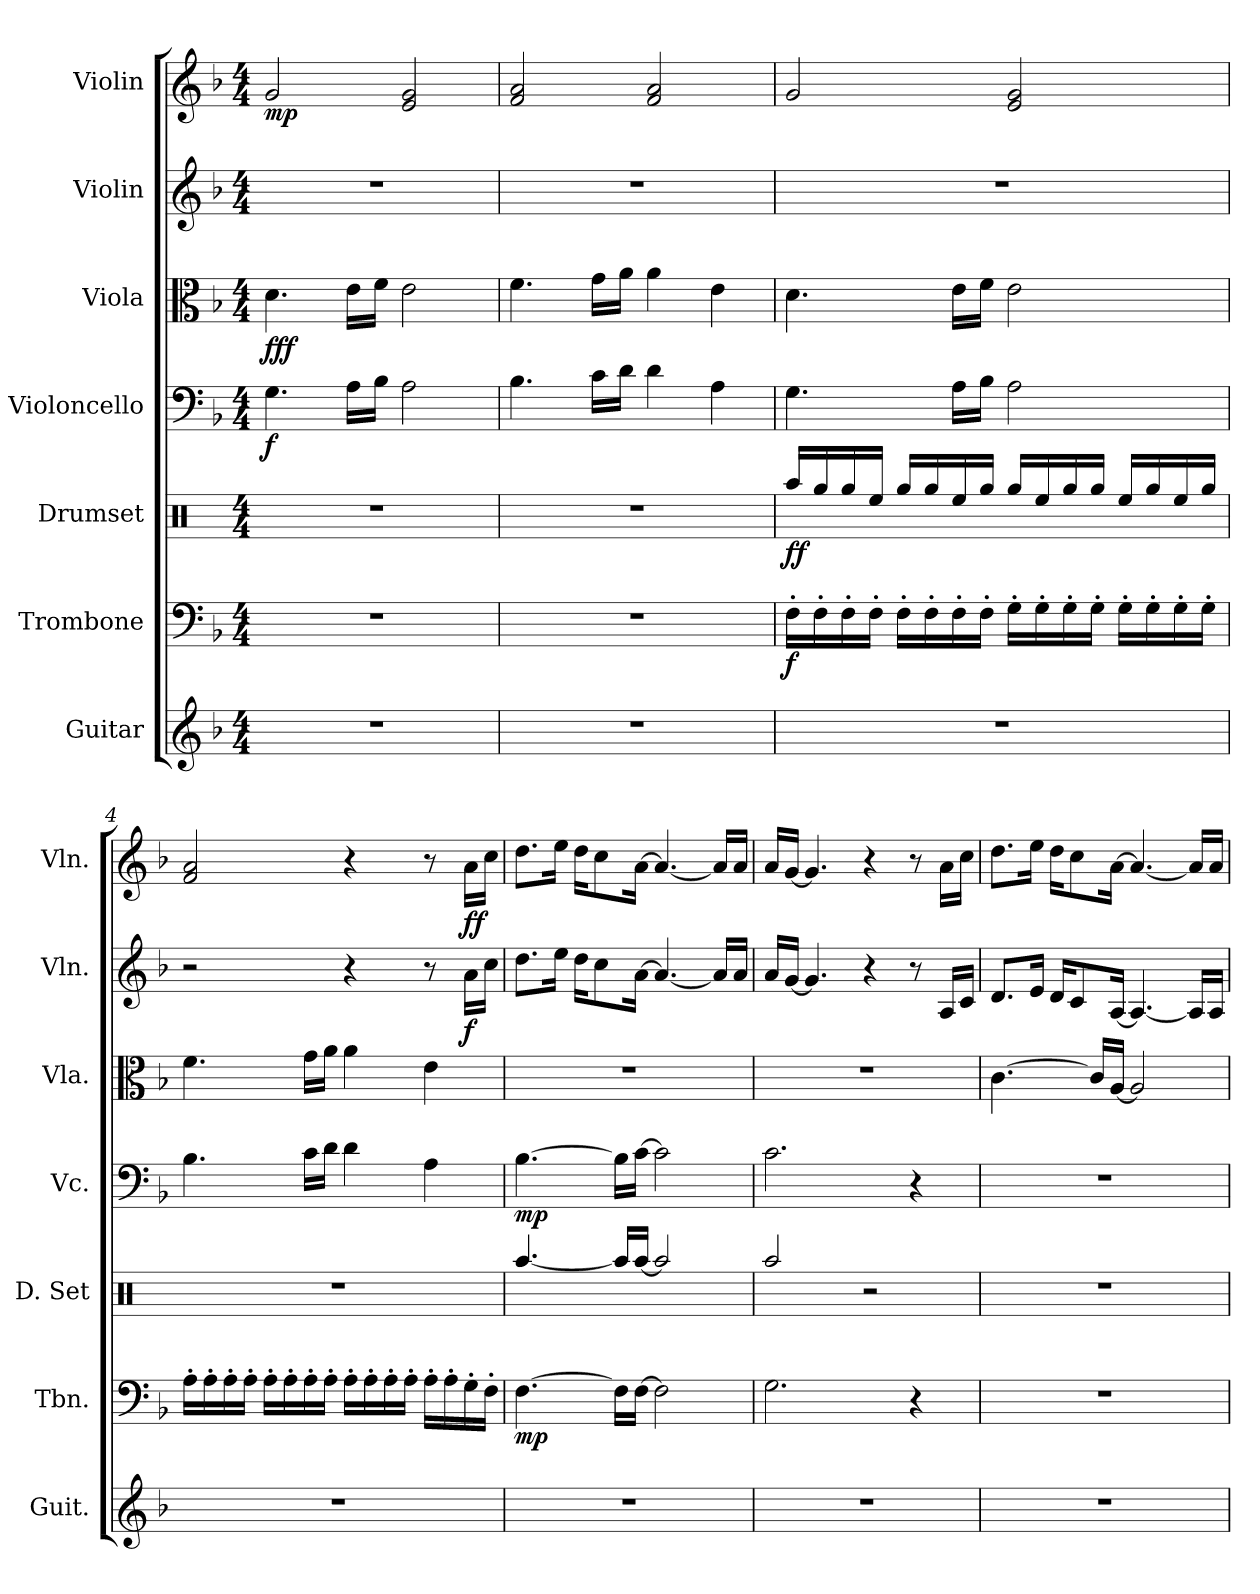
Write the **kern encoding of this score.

**kern	**kern	**dynam	**kern	**dynam	**kern	**dynam	**kern	**dynam	**kern	**dynam	**kern	**dynam
*part7	*part6	*part6	*part5	*part5	*part4	*part4	*part3	*part3	*part2	*part2	*part1	*part1
*staff7	*staff6	*staff6	*staff5	*staff5	*staff4	*staff4	*staff3	*staff3	*staff2	*staff2	*staff1	*staff1
*I"Guitar	*I"Trombone	*	*I"Drumset	*	*I"Violoncello	*	*I"Viola	*	*I"Violin	*	*I"Violin	*
*I'Guit.	*I'Tbn.	*	*I'D. Set	*	*I'Vc.	*	*I'Vla.	*	*I'Vln.	*	*I'Vln.	*
*clefG2	*clefF4	*	*clefX	*	*clefF4	*	*clefC3	*	*clefG2	*	*clefG2	*
*ITrd7c12	*	*	*	*	*	*	*	*	*	*	*	*
*k[b-]	*k[b-]	*	*k[]	*	*k[b-]	*	*k[b-]	*	*k[b-]	*	*k[b-]	*
*M4/4	*M4/4	*	*M4/4	*	*M4/4	*	*M4/4	*	*M4/4	*	*M4/4	*
*MM69	*MM69	*	*MM69	*	*MM69	*	*MM69	*	*MM69	*	*MM69	*
=1	=1	=1	=1	=1	=1	=1	=1	=1	=1	=1	=1	=1
!	!	!	!	!	!	!LO:DY:b	!	!LO:DY:b	!	!	!	!
!	!	!	!	!	!	!	!	!LO:DY:n=1:b	!	!	!	!
!	!	!	!	!	!	!	!	!LO:DY:n=2:b	!	!	!	!LO:DY:b
1r	1r	.	1r	.	4.G\	f	4.d\	f f f	1r	.	2g/	mp
.	.	.	.	.	16A\LL	.	16e\LL	.	.	.	.	.
.	.	.	.	.	16B-\JJ	.	16f\JJ	.	.	.	.	.
.	.	.	.	.	2A\	.	2e\	.	.	.	2e/ 2g/	.
=2	=2	=2	=2	=2	=2	=2	=2	=2	=2	=2	=2	=2
1r	1r	.	1r	.	4.B-\	.	4.f\	.	1r	.	2f/ 2a/	.
.	.	.	.	.	16c\LL	.	16g\LL	.	.	.	.	.
.	.	.	.	.	16d\JJ	.	16a\JJ	.	.	.	.	.
.	.	.	.	.	4d\	.	4a\	.	.	.	2f/ 2a/	.
.	.	.	.	.	4A\	.	4e\	.	.	.	.	.
=3	=3	=3	=3	=3	=3	=3	=3	=3	=3	=3	=3	=3
!	!	!LO:DY:b	!	!LO:DY:b	!	!	!	!	!	!	!	!
1r	16F'\LL	f	16Raa/LL	ff	4.G\	.	4.d\	.	1r	.	2g/	.
.	16F'\	.	16Rgg/	.	.	.	.	.	.	.	.	.
.	16F'\	.	16Rgg/	.	.	.	.	.	.	.	.	.
.	16F'\JJ	.	16Ree/JJ	.	.	.	.	.	.	.	.	.
.	16F'\LL	.	16Rgg/LL	.	.	.	.	.	.	.	.	.
.	16F'\	.	16Rgg/	.	.	.	.	.	.	.	.	.
.	16F'\	.	16Ree/	.	16A\LL	.	16e\LL	.	.	.	.	.
.	16F'\JJ	.	16Rgg/JJ	.	16B-\JJ	.	16f\JJ	.	.	.	.	.
.	16G'\LL	.	16Rgg/LL	.	2A\	.	2e\	.	.	.	2e/ 2g/	.
.	16G'\	.	16Ree/	.	.	.	.	.	.	.	.	.
.	16G'\	.	16Rgg/	.	.	.	.	.	.	.	.	.
.	16G'\JJ	.	16Rgg/JJ	.	.	.	.	.	.	.	.	.
.	16G'\LL	.	16Ree/LL	.	.	.	.	.	.	.	.	.
.	16G'\	.	16Rgg/	.	.	.	.	.	.	.	.	.
.	16G'\	.	16Ree/	.	.	.	.	.	.	.	.	.
.	16G'\JJ	.	16Rgg/JJ	.	.	.	.	.	.	.	.	.
!!LO:PB:g=z
=4	=4	=4	=4	=4	=4	=4	=4	=4	=4	=4	=4	=4
1r	16A'\LL	.	1r	.	4.B-\	.	4.f\	.	2r	.	2f/ 2a/	.
.	16A'\	.	.	.	.	.	.	.	.	.	.	.
.	16A'\	.	.	.	.	.	.	.	.	.	.	.
.	16A'\JJ	.	.	.	.	.	.	.	.	.	.	.
.	16A'\LL	.	.	.	.	.	.	.	.	.	.	.
.	16A'\	.	.	.	.	.	.	.	.	.	.	.
.	16A'\	.	.	.	16c\LL	.	16g\LL	.	.	.	.	.
.	16A'\JJ	.	.	.	16d\JJ	.	16a\JJ	.	.	.	.	.
.	16A'\LL	.	.	.	4d\	.	4a\	.	4r	.	4r	.
.	16A'\	.	.	.	.	.	.	.	.	.	.	.
.	16A'\	.	.	.	.	.	.	.	.	.	.	.
.	16A'\JJ	.	.	.	.	.	.	.	.	.	.	.
.	16A'\LL	.	.	.	4A\	.	4e\	.	8r	.	8r	.
.	16A'\	.	.	.	.	.	.	.	.	.	.	.
!	!	!	!	!	!	!	!	!	!	!LO:DY:b	!	!LO:DY:b
!	!	!	!	!	!	!	!	!	!	!	!	!LO:DY:n=1:b
.	16G'\	.	.	.	.	.	.	.	16a\LL	f	16a\LL	f f
.	16F'\JJ	.	.	.	.	.	.	.	16cc\JJ	.	16cc\JJ	.
=5	=5	=5	=5	=5	=5	=5	=5	=5	=5	=5	=5	=5
!	!	!LO:DY:b	!	!	!	!LO:DY:b	!	!	!	!	!	!
1r	[4.F\	mp	[4.Raa/	.	[4.B-\	mp	1r	.	8.dd\L	.	8.dd\L	.
.	.	.	.	.	.	.	.	.	16ee\Jk	.	16ee\Jk	.
.	.	.	.	.	.	.	.	.	16dd\KL	.	16dd\KL	.
.	.	.	.	.	.	.	.	.	8cc\	.	8cc\	.
.	16F\LL]	.	16Raa/LL]	.	16B-\LL]	.	.	.	.	.	.	.
.	[16F\JJ	.	[16Raa/JJ	.	[16c\JJ	.	.	.	[16a\Jk	.	[16a\Jk	.
.	2F\]	.	2Raa/]	.	2c\]	.	.	.	4.a/_	.	4.a/_	.
.	.	.	.	.	.	.	.	.	16a/LL]	.	16a/LL]	.
.	.	.	.	.	.	.	.	.	16a/JJ	.	16a/JJ	.
=6	=6	=6	=6	=6	=6	=6	=6	=6	=6	=6	=6	=6
1r	2.G\	.	2Raa/	.	2.c\	.	1r	.	16a/LL	.	16a/LL	.
.	.	.	.	.	.	.	.	.	[16g/JJ	.	[16g/JJ	.
.	.	.	.	.	.	.	.	.	4.g/]	.	4.g/]	.
.	.	.	2r	.	.	.	.	.	4r	.	4r	.
.	4r	.	.	.	4r	.	.	.	8r	.	8r	.
.	.	.	.	.	.	.	.	.	16A/LL	.	16a\LL	.
.	.	.	.	.	.	.	.	.	16c/JJ	.	16cc\JJ	.
!!LO:PB:g=z
=7	=7	=7	=7	=7	=7	=7	=7	=7	=7	=7	=7	=7
!	!	!	!	!	!	!	!	!LO:DY:b	!	!	!	!
!	!	!	!	!	!	!	!	!LO:DY:n=1:b	!	!	!	!
1r	1r	.	1r	.	1r	.	[4.c\	mp mp	8.d/L	.	8.dd\L	.
.	.	.	.	.	.	.	.	.	16e/Jk	.	16ee\Jk	.
.	.	.	.	.	.	.	.	.	16d/KL	.	16dd\KL	.
.	.	.	.	.	.	.	.	.	8c/	.	8cc\	.
.	.	.	.	.	.	.	16c/LL]	.	.	.	.	.
.	.	.	.	.	.	.	[16A/JJ	.	[16A/Jk	.	[16a\Jk	.
.	.	.	.	.	.	.	2A/]	.	4.A/_	.	4.a/_	.
.	.	.	.	.	.	.	.	.	16A/LL]	.	16a/LL]	.
.	.	.	.	.	.	.	.	.	16A/JJ	.	16a/JJ	.
=	=	=	=	=	=	=	=	=	=	=	=	=
*-	*-	*-	*-	*-	*-	*-	*-	*-	*-	*-	*-	*-
